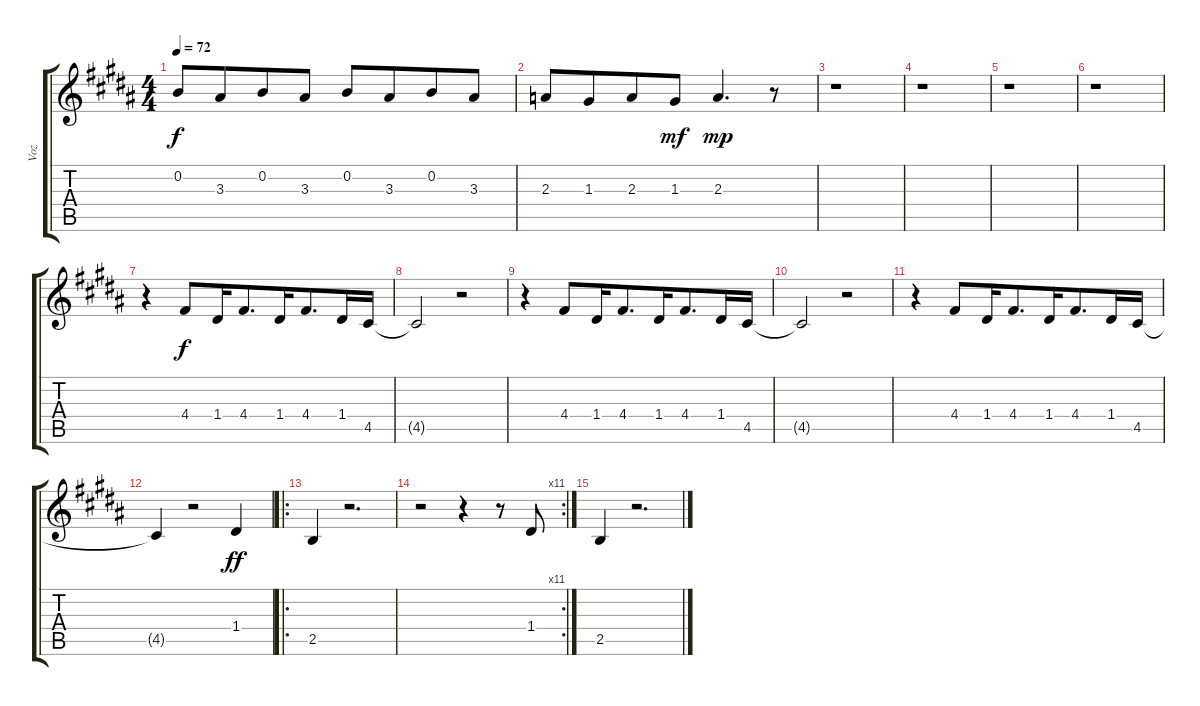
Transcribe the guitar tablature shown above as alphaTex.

\track ("Voz" "Voz") {instrument electricguitarjazz}
\staff {score tabs}
\tuning (E4 B3 G3 D3 A2 E2) {hide}
\ts (4 4)
\tempo 72
\clef g2
\ks b
0.2.8{dy f} 3.3.8{beam merge} 0.2.8 3.3.8 0.2.8 3.3.8{beam merge} 0.2.8 3.3.8 |
2.3.8 1.3.8{beam merge} 2.3.8 1.3.8{dy mf} 2.3.4{d dy mp} r.8 |
r.1 |
r.1 |
r.1 |
r.1 |
r.4{volume 14} 4.4.8{dy f} 1.4.16 4.4.8{d beam merge} 1.4.16 4.4.8{d beam merge} 1.4.16 4.5.16 |
4.5{t}.2 r.2 |
r.4 4.4.8 1.4.16 4.4.8{d beam merge} 1.4.16 4.4.8{d beam merge} 1.4.16 4.5.16 |
4.5{t}.2 r.2 |
r.4 4.4.8 1.4.16 4.4.8{d beam merge} 1.4.16 4.4.8{d beam merge} 1.4.16 4.5.16 |
4.5{t}.4 r.2 1.4.4{dy ff} |
\ro
2.5.4 r.2{d} |
\rc 11
r.2 r.4 r.8 1.4.8 |
2.5.4{volume 11} r.2{d}
